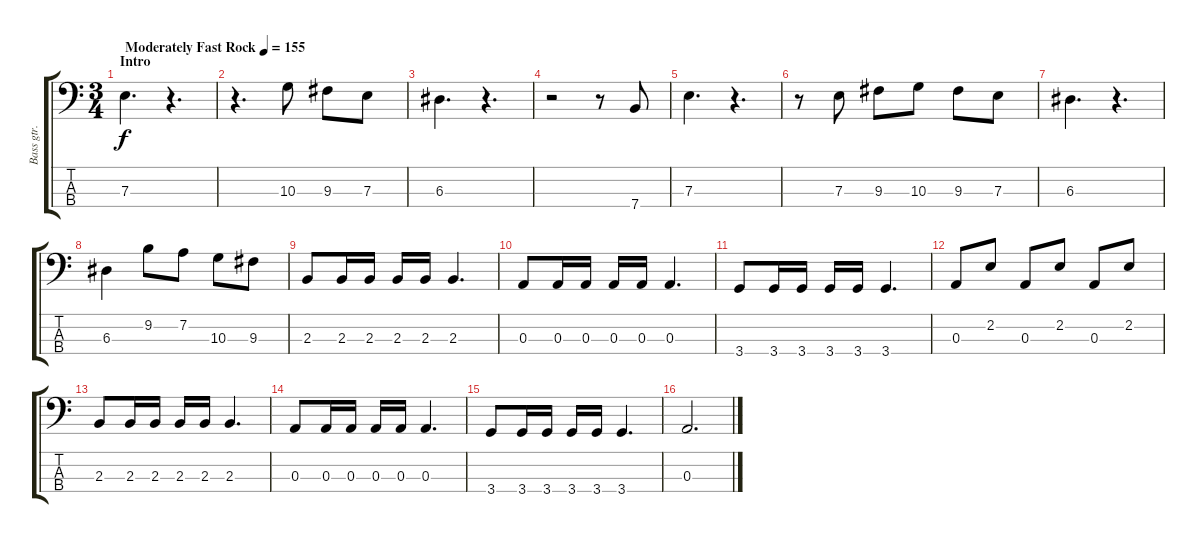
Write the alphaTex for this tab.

\track ("Bass gtr." "Bass gtr.") {instrument electricbassfinger}
\staff {score tabs}
\tuning (G2 D2 A1 E1) {hide}
\ts (3 4)
\section ("" "Intro")
\tempo (155 "Moderately Fast Rock")
\clef f4
\ks c
7.3.4{d dy f instrument electricbassfinger} r.4{d} |
r.4{d} 10.3.8 9.3.8 7.3.8 |
6.3.4{d} r.4{d} |
r.2 r.8 7.4.8 |
7.3.4{d} r.4{d} |
r.8 7.3.8 9.3.8 10.3.8 9.3.8 7.3.8 |
6.3.4{d} r.4{d} |
6.3.4 9.2.8 7.2.8 10.3.8 9.3.8 |
2.3.8 2.3.16 2.3.16 2.3.16 2.3.16 2.3.4{d} |
0.3.8 0.3.16 0.3.16 0.3.16 0.3.16 0.3.4{d} |
3.4.8 3.4.16 3.4.16 3.4.16 3.4.16 3.4.4{d} |
0.3.8 2.2.8 0.3.8 2.2.8 0.3.8 2.2.8 |
2.3.8 2.3.16 2.3.16 2.3.16 2.3.16 2.3.4{d} |
0.3.8 0.3.16 0.3.16 0.3.16 0.3.16 0.3.4{d} |
3.4.8 3.4.16 3.4.16 3.4.16 3.4.16 3.4.4{d} |
0.3.2{d}
